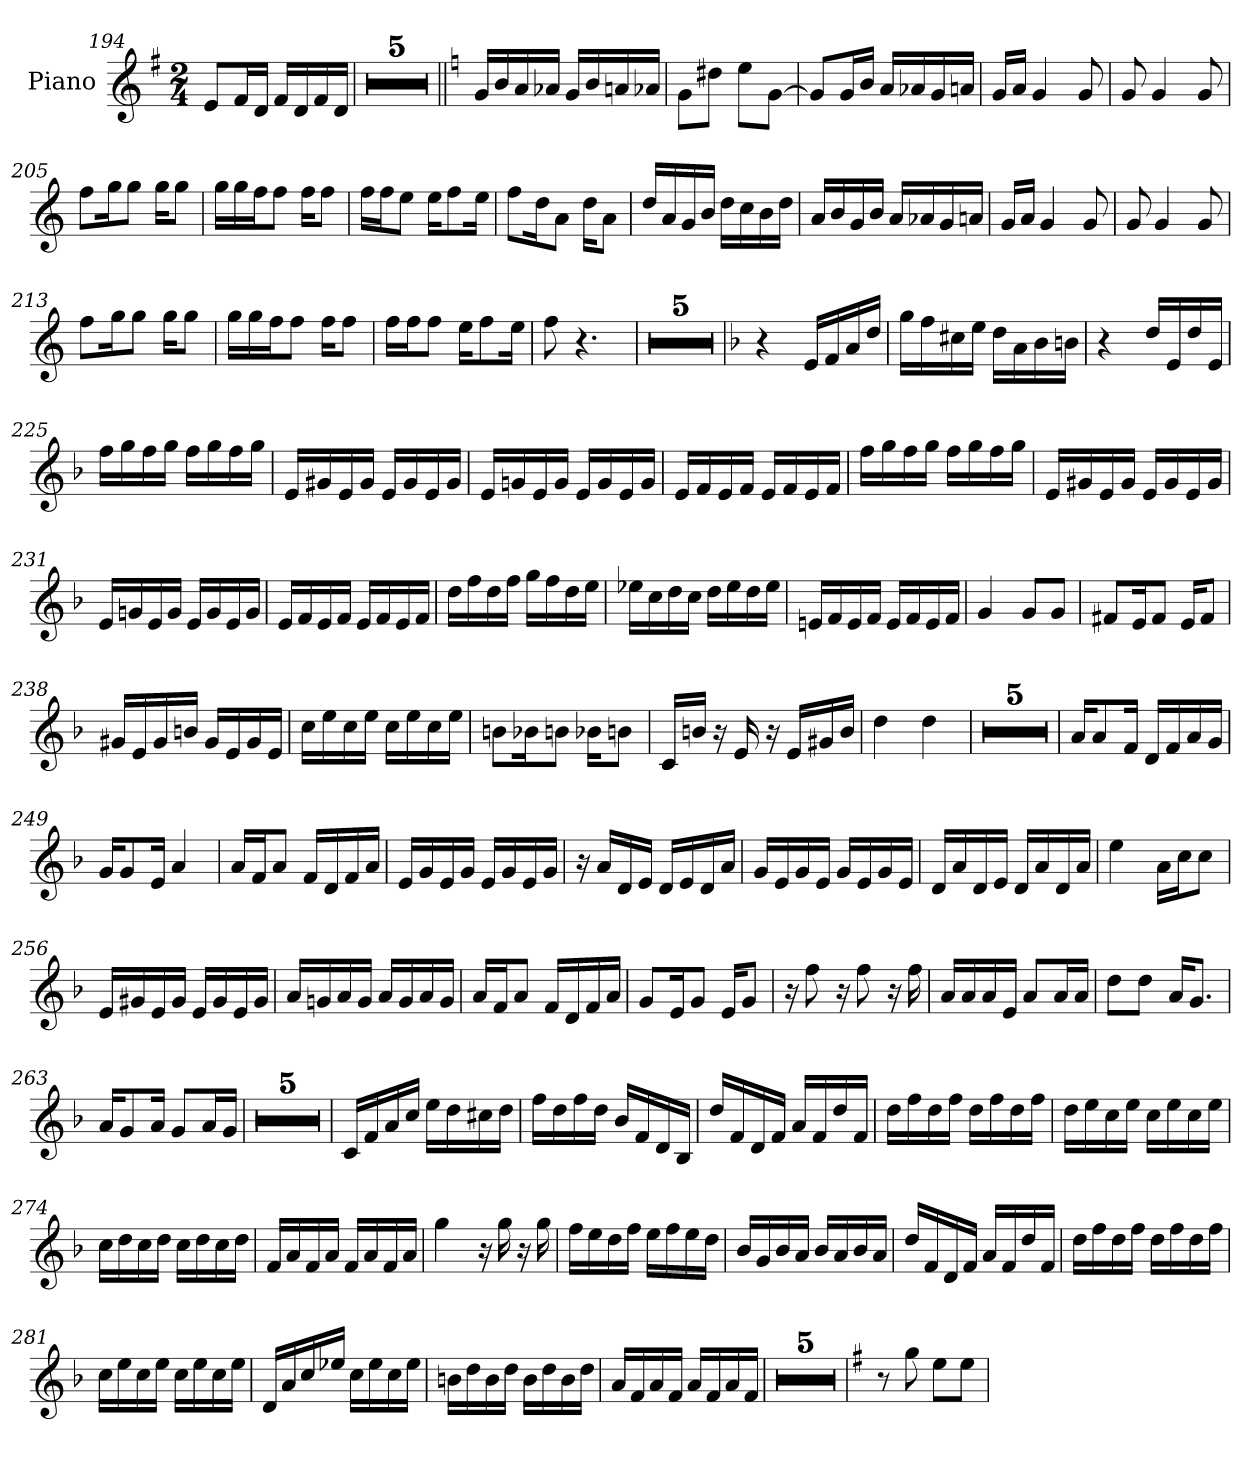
**kern
*part1
*staff1
*I"Piano
*I'Pno
*clefG2
*k[f#]
*G:
*M2/4
=194
8e/L
16f#/L
16d/JJ
16f#/LL
16d/
16f#/
16d/JJ
=195
2r
=196
2r
=197
2r
=198
2r
=199
2r
!!LO:LB:g=z
=200||
!!LO:REH:place=s1:b:enc=none:fs=14:t=Melody 9
*k[]
*C:
*MM60
16g/LL
16b/
16a/
16a-X/JJ
16g/LL
16b/
16an/
16a-X/JJ
=201
8g\L
8dd#X\J
8ee\L
[8g\J
=202
8g/L]
16g/L
16b/JJ
16a/LL
16a-X/
16g/
16an/JJ
=203
16g/LL
16a/JJ
4g/
8g/
=204
8g/
4g/
8g/
=205
8ff\L
16gg\K
8gg\J
16gg\KL
8gg\J
!!LO:LB:g=z
=206
16gg\LL
16gg\
16ff\J
8ff\J
16ff\KL
8ff\J
=207
16ff\LL
16ff\J
8ee\J
16ee\KL
8ff\
16ee\Jk
=208
8ff\L
16dd\K
8a\J
16dd\KL
8a\J
=209
16dd/LL
16a/
16g/
16b/JJ
16dd\LL
16cc\
16b\
16dd\JJ
=210
16a/LL
16b/
16g/
16b/JJ
16a/LL
16a-X/
16g/
16an/JJ
=211
16g/LL
16a/JJ
4g/
8g/
!!LO:LB:g=z
=212
8g/
4g/
8g/
=213
8ff\L
16gg\K
8gg\J
16gg\KL
8gg\J
=214
16gg\LL
16gg\
16ff\J
8ff\J
16ff\KL
8ff\J
=215
16ff\LL
16ff\J
8ff\J
16ee\KL
8ff\
16ee\Jk
=216
8ff\
4.r
=217
2r
=218
2r
=219
2r
=220
2r
!!LO:LB:g=z
=221
2r
=222
!!LO:REH:place=s1:b:enc=none:fs=14:t=Melody 10
*k[b-]
*F:
*MM60
4r
16e/LL
16f/
16a/
16dd/JJ
=223
16gg\LL
16ff\
16cc#X\
16ee\JJ
16dd\LL
16a\
16b-\
16bn\JJ
=224
4r
16dd/LL
16e/
16dd/
16e/JJ
=225
16ff\LL
16gg\
16ff\
16gg\JJ
16ff\LL
16gg\
16ff\
16gg\JJ
=226
16e/LL
16g#X/
16e/
16g#/JJ
16e/LL
16g#/
16e/
16g#/JJ
!!LO:LB:g=z
=227
16e/LL
16gn/
16e/
16g/JJ
16e/LL
16g/
16e/
16g/JJ
=228
16e/LL
16f/
16e/
16f/JJ
16e/LL
16f/
16e/
16f/JJ
=229
16ff\LL
16gg\
16ff\
16gg\JJ
16ff\LL
16gg\
16ff\
16gg\JJ
=230
16e/LL
16g#X/
16e/
16g#/JJ
16e/LL
16g#/
16e/
16g#/JJ
=231
16e/LL
16gn/
16e/
16g/JJ
16e/LL
16g/
16e/
16g/JJ
!!LO:LB:g=z
=232
16e/LL
16f/
16e/
16f/JJ
16e/LL
16f/
16e/
16f/JJ
=233
16dd\LL
16ff\
16dd\
16ff\JJ
16gg\LL
16ff\
16dd\
16ee\JJ
=234
16ee-X\LL
16cc\
16dd\
16cc\JJ
16dd\LL
16ee-\
16dd\
16ee-\JJ
=235
16en/LL
16f/
16e/
16f/JJ
16e/LL
16f/
16e/
16f/JJ
=236
4g/
8g/L
8g/J
=237
8f#X/L
16e/K
8f#/J
16e/KL
8f#/J
!!LO:LB:g=z
=238
16g#X/LL
16e/
16g#/
16bn/JJ
16g#/LL
16e/
16g#/
16e/JJ
=239
16cc\LL
16ee\
16cc\
16ee\JJ
16cc\LL
16ee\
16cc\
16ee\JJ
=240
8bn\L
16b-X\K
8bn\J
16b-X\KL
8bn\J
=241
16c/LL
16bn/JJ
16r
16e/
16r
16e/LL
16g#X/
16b/JJ
=242
4dd\
4dd\
=243
2r
!!LO:LB:g=z
=244
2r
=245
2r
=246
2r
=247
2r
=248
!!LO:REH:place=s1:b:enc=none:fs=14:t=Melody 11
*MM60
16a/KL
8a/
16f/Jk
16d/LL
16f/
16a/
16g/JJ
=249
16g/KL
8g/
16e/Jk
4a/
=250
16a/LL
16f/J
8a/J
16f/LL
16d/
16f/
16a/JJ
=251
16e/LL
16g/
16e/
16g/JJ
16e/LL
16g/
16e/
16g/JJ
!!LO:LB:g=z
=252
16r
16a/LL
16d/
16e/JJ
16d/LL
16e/
16d/
16a/JJ
=253
16g/LL
16e/
16g/
16e/JJ
16g/LL
16e/
16g/
16e/JJ
=254
16d/LL
16a/
16d/
16e/JJ
16d/LL
16a/
16d/
16a/JJ
=255
4ee\
16a\LL
16cc\J
8cc\J
=256
16e/LL
16g#X/
16e/
16g#/JJ
16e/LL
16g#/
16e/
16g#/JJ
!!LO:LB:g=z
=257
16a/LL
16gn/
16a/
16g/JJ
16a/LL
16g/
16a/
16g/JJ
=258
16a/LL
16f/J
8a/J
16f/LL
16d/
16f/
16a/JJ
=259
8g/L
16e/K
8g/J
16e/KL
8g/J
=260
16r
8ff\
16r
8ff\
16r
16ff\
=261
16a/LL
16a/
16a/
16e/JJ
8a/L
16a/L
16a/JJ
=262
8dd\L
8dd\J
16a/KL
8.g/J
!!LO:PB:g=z
=263
16a/KL
8g/
16a/Jk
8g/L
16a/L
16g/JJ
=264
2r
=265
2r
=266
2r
=267
2r
=268
2r
=269
!!LO:REH:place=s1:b:enc=none:fs=14:t=Melody 12
*MM60
16c/LL
16f/
16a/
16cc/JJ
16ee\LL
16dd\
16cc#X\
16dd\JJ
=270
16ff\LL
16dd\
16ff\
16dd\JJ
16b-/LL
16f/
16d/
16B-/JJ
!!LO:LB:g=z
=271
16dd/LL
16f/
16d/
16f/JJ
16a/LL
16f/
16dd/
16f/JJ
=272
16dd\LL
16ff\
16dd\
16ff\JJ
16dd\LL
16ff\
16dd\
16ff\JJ
=273
16dd\LL
16ee\
16cc\
16ee\JJ
16cc\LL
16ee\
16cc\
16ee\JJ
=274
16cc\LL
16dd\
16cc\
16dd\JJ
16cc\LL
16dd\
16cc\
16dd\JJ
=275
16f/LL
16a/
16f/
16a/JJ
16f/LL
16a/
16f/
16a/JJ
!!LO:LB:g=z
=276
4gg\
16r
16gg\
16r
16gg\
=277
16ff\LL
16ee\
16dd\
16ff\JJ
16ee\LL
16ff\
16ee\
16dd\JJ
=278
16b-/LL
16g/
16b-/
16a/JJ
16b-/LL
16a/
16b-/
16a/JJ
=279
16dd/LL
16f/
16d/
16f/JJ
16a/LL
16f/
16dd/
16f/JJ
=280
16dd\LL
16ff\
16dd\
16ff\JJ
16dd\LL
16ff\
16dd\
16ff\JJ
!!LO:LB:g=z
=281
16cc\LL
16ee\
16cc\
16ee\JJ
16cc\LL
16ee\
16cc\
16ee\JJ
=282
16d/LL
16a/
16cc/
16ee-X/JJ
16cc\LL
16ee-\
16cc\
16ee-\JJ
=283
16bn\LL
16dd\
16b\
16dd\JJ
16b\LL
16dd\
16b\
16dd\JJ
=284
16a/LL
16f/
16a/
16f/JJ
16a/LL
16f/
16a/
16f/JJ
=285
2r
=286
2r
=287
2r
!!LO:LB:g=z
=288
2r
=289
2r
=290
!!LO:REH:place=s1:b:enc=none:fs=14:t=Melody 13
*k[f#]
*G:
*MM60
8r
8gg\
8ee\L
8ee\J
=
*-
